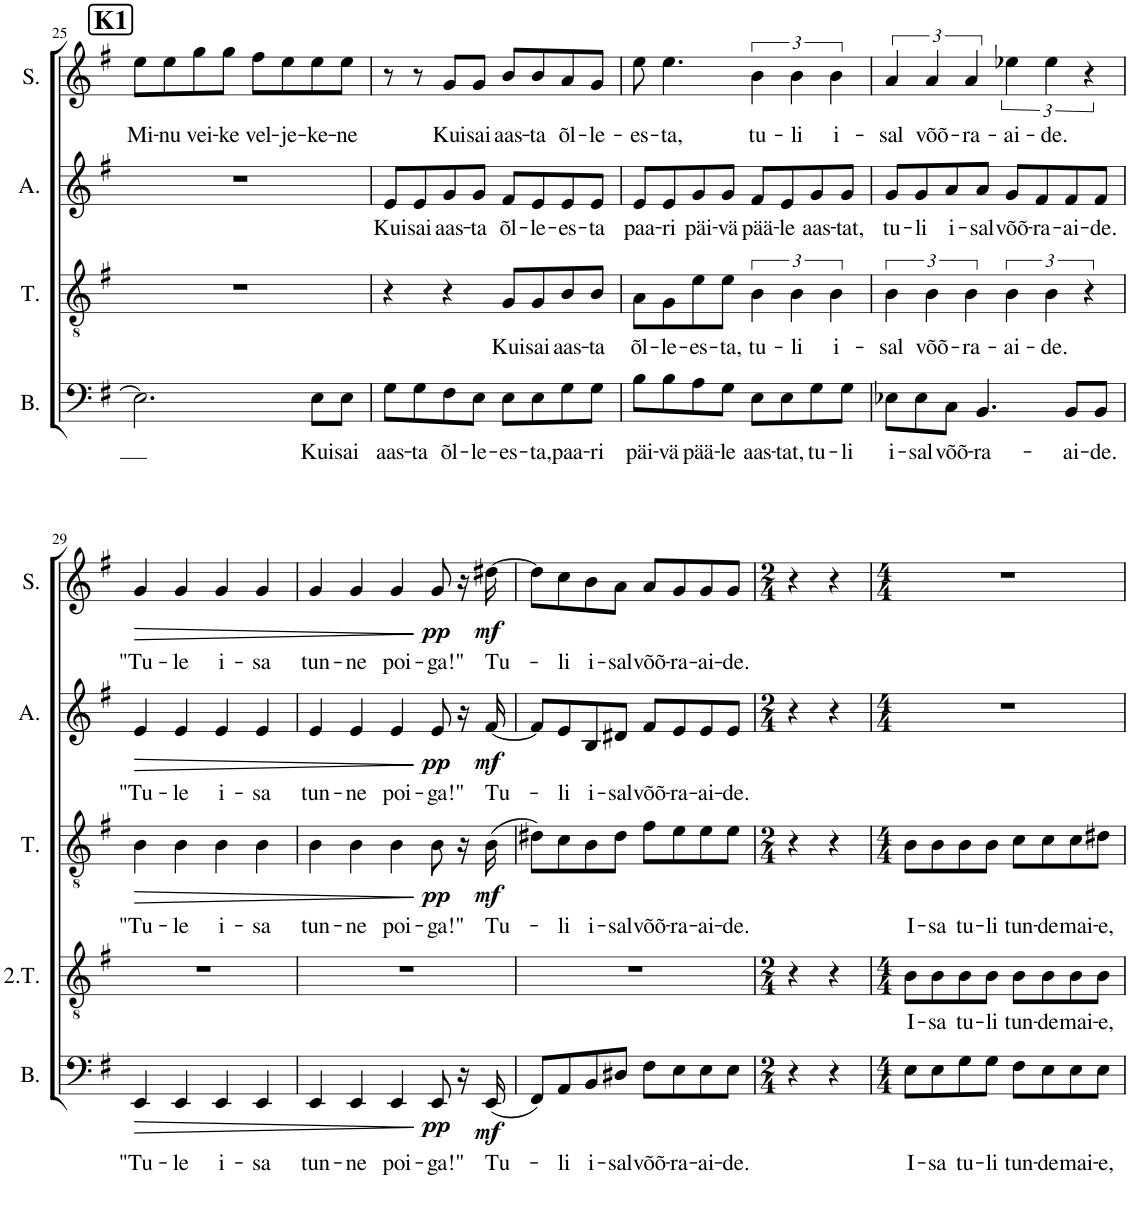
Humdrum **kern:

**kern	**text	**dynam	**kern	**text	**kern	**text	**dynam	**kern	**text	**dynam	**kern	**text	**dynam
*part5	*part5	*part5	*part4	*part4	*part3	*part3	*part3	*part2	*part2	*part2	*part1	*part1	*part1
*staff5	*staff5	*staff5	*staff4	*staff4	*staff3	*staff3	*staff3	*staff2	*staff2	*staff2	*staff1	*staff1	*staff1
*I"Bass	*	*	*I"Tenor	*	*I"Tenor	*	*	*I"Alto	*	*	*I"Soprano	*	*
*I'B.	*	*	*I'2.T.	*	*I'T.	*	*	*I'A.	*	*	*I'S.	*	*
!!LO:PB:g=z
*clefF4	*	*	*clefGv2	*	*clefGv2	*	*	*clefG2	*	*	*clefG2	*	*
*	*	*	*	*	*	*	*	*Trd1c2	*	*	*	*	*
*k[f#]	*	*	*k[f#]	*	*k[f#]	*	*	*k[f#]	*	*	*k[f#]	*	*
*M4/4	*	*	*M4/4	*	*M4/4	*	*	*M4/4	*	*	*M4/4	*	*
!!LO:REH:place=s1:a:B:cj:fs=14:t=K1
=25	=25	=25	=25	=25	=25	=25	=25	=25	=25	=25	=25	=25	=25
!	!	!	!	!	!	!	!	!	!	!	!	!LO:LY:b	!
2.E\]	.	.	1r	.	1r	.	.	1r	.	.	8ee\L	Mi-	.
!	!	!	!	!	!	!	!	!	!	!	!	!LO:LY:b	!
.	.	.	.	.	.	.	.	.	.	.	8ee\	-nu	.
!	!	!	!	!	!	!	!	!	!	!	!	!LO:LY:b	!
.	.	.	.	.	.	.	.	.	.	.	8gg\	vei-	.
!	!	!	!	!	!	!	!	!	!	!	!	!LO:LY:b	!
.	.	.	.	.	.	.	.	.	.	.	8gg\J	-ke	.
!	!	!	!	!	!	!	!	!	!	!	!	!LO:LY:b	!
.	.	.	.	.	.	.	.	.	.	.	8ff#\L	vel-	.
!	!	!	!	!	!	!	!	!	!	!	!	!LO:LY:b	!
.	.	.	.	.	.	.	.	.	.	.	8ee\	-je-	.
!	!LO:LY:b	!	!	!	!	!	!	!	!	!	!	!LO:LY:b	!
8E\L	Kui	.	.	.	.	.	.	.	.	.	8ee\	-ke-	.
!	!LO:LY:b	!	!	!	!	!	!	!	!	!	!	!LO:LY:b	!
8E\J	sai	.	.	.	.	.	.	.	.	.	8ee\J	-ne	.
=26	=26	=26	=26	=26	=26	=26	=26	=26	=26	=26	=26	=26	=26
!	!LO:LY:b	!	!	!	!	!	!	!	!LO:LY:b	!	!	!	!
8G\L	aas-	.	1r	.	4r	.	.	8e/L	Kui	.	8r	.	.
!	!LO:LY:b	!	!	!	!	!	!	!	!LO:LY:b	!	!	!	!
8G\	-ta	.	.	.	.	.	.	8e/	sai	.	8r	.	.
!	!LO:LY:b	!	!	!	!	!	!	!	!LO:LY:b	!	!	!LO:LY:b	!
8F#\	õl-	.	.	.	4r	.	.	8g/	aas-	.	8g/L	Kui	.
!	!LO:LY:b	!	!	!	!	!	!	!	!LO:LY:b	!	!	!LO:LY:b	!
8E\J	-le-	.	.	.	.	.	.	8g/J	-ta	.	8g/J	sai	.
!	!LO:LY:b	!	!	!	!	!LO:LY:b	!	!	!LO:LY:b	!	!	!LO:LY:b	!
8E\L	-es-	.	.	.	8G/L	Kui	.	8f#/L	õl-	.	8b/L	aas-	.
!	!LO:LY:b	!	!	!	!	!LO:LY:b	!	!	!LO:LY:b	!	!	!LO:LY:b	!
8E\	-ta,	.	.	.	8G/	sai	.	8e/	-le-	.	8b/	-ta	.
!	!LO:LY:b	!	!	!	!	!LO:LY:b	!	!	!LO:LY:b	!	!	!LO:LY:b	!
8G\	paa-	.	.	.	8B/	aas-	.	8e/	-es-	.	8a/	õl-	.
!	!LO:LY:b	!	!	!	!	!LO:LY:b	!	!	!LO:LY:b	!	!	!LO:LY:b	!
8G\J	-ri	.	.	.	8B/J	-ta	.	8e/J	-ta	.	8g/J	-le-	.
=27	=27	=27	=27	=27	=27	=27	=27	=27	=27	=27	=27	=27	=27
!	!LO:LY:b	!	!	!	!	!LO:LY:b	!	!	!LO:LY:b	!	!	!LO:LY:b	!
8B\L	päi-	.	1r	.	8A\L	õl-	.	8e/L	paa-	.	8ee\	-es-	.
!	!LO:LY:b	!	!	!	!	!LO:LY:b	!	!	!LO:LY:b	!	!	!LO:LY:b	!
8B\	-vä	.	.	.	8G\	-le-	.	8e/	-ri	.	4.ee\	-ta,	.
!	!LO:LY:b	!	!	!	!	!LO:LY:b	!	!	!LO:LY:b	!	!	!	!
8A\	pää-	.	.	.	8e\	-es-	.	8g/	päi-	.	.	.	.
!	!LO:LY:b	!	!	!	!	!LO:LY:b	!	!	!LO:LY:b	!	!	!	!
8G\J	-le	.	.	.	8e\J	-ta,	.	8g/J	-vä	.	.	.	.
!	!LO:LY:b	!	!	!	!	!LO:LY:b	!	!	!LO:LY:b	!	!	!LO:LY:b	!
8E\L	aas-	.	.	.	6B\	tu-	.	8f#/L	pää-	.	6b\	tu-	.
!	!LO:LY:b	!	!	!	!	!	!	!	!LO:LY:b	!	!	!	!
8E\	-tat,	.	.	.	.	.	.	8e/	-le	.	.	.	.
!	!	!	!	!	!	!LO:LY:b	!	!	!	!	!	!LO:LY:b	!
.	.	.	.	.	6B\	-li	.	.	.	.	6b\	-li	.
!	!LO:LY:b	!	!	!	!	!	!	!	!LO:LY:b	!	!	!	!
8G\	tu-	.	.	.	.	.	.	8g/	aas-	.	.	.	.
!	!	!	!	!	!	!LO:LY:b	!	!	!	!	!	!LO:LY:b	!
.	.	.	.	.	6B\	i-	.	.	.	.	6b\	i-	.
!	!LO:LY:b	!	!	!	!	!	!	!	!LO:LY:b	!	!	!	!
8G\J	-li	.	.	.	.	.	.	8g/J	-tat,	.	.	.	.
=28	=28	=28	=28	=28	=28	=28	=28	=28	=28	=28	=28	=28	=28
!	!LO:LY:b	!	!	!	!	!LO:LY:b	!	!	!LO:LY:b	!	!	!LO:LY:b	!
8E-X\L	i-	.	1r	.	6B\	-sal	.	8g/L	tu-	.	6a/	-sal	.
!	!LO:LY:b	!	!	!	!	!	!	!	!LO:LY:b	!	!	!	!
8E-\	-sal	.	.	.	.	.	.	8g/	-li	.	.	.	.
!	!	!	!	!	!	!LO:LY:b	!	!	!	!	!	!LO:LY:b	!
.	.	.	.	.	6B\	võõ-	.	.	.	.	6a/	võõ-	.
!	!LO:LY:b	!	!	!	!	!	!	!	!LO:LY:b	!	!	!	!
8C\J	võõ-	.	.	.	.	.	.	8a/	i-	.	.	.	.
!	!	!	!	!	!	!LO:LY:b	!	!	!	!	!	!LO:LY:b	!
.	.	.	.	.	6B\	-ra-	.	.	.	.	6a/	-ra-	.
!	!LO:LY:b	!	!	!	!	!	!	!	!LO:LY:b	!	!	!	!
4.BB/	-ra-	.	.	.	.	.	.	8a/J	-sal	.	.	.	.
!	!	!	!	!	!	!LO:LY:b	!	!	!LO:LY:b	!	!	!LO:LY:b	!
.	.	.	.	.	6B\	-ai-	.	8g/L	võõ-	.	6ee-X\	-ai-	.
!	!	!	!	!	!	!	!	!	!LO:LY:b	!	!	!	!
.	.	.	.	.	.	.	.	8f#/	-ra-	.	.	.	.
!	!	!	!	!	!	!LO:LY:b	!	!	!	!	!	!LO:LY:b	!
.	.	.	.	.	6B\	-de.	.	.	.	.	6ee-\	-de.	.
!	!LO:LY:b	!	!	!	!	!	!	!	!LO:LY:b	!	!	!	!
8BB/L	-ai-	.	.	.	.	.	.	8f#/	-ai-	.	.	.	.
.	.	.	.	.	6r	.	.	.	.	.	6r	.	.
!	!LO:LY:b	!	!	!	!	!	!	!	!LO:LY:b	!	!	!	!
8BB/J	-de.	.	.	.	.	.	.	8f#/J	-de.	.	.	.	.
!!LO:LB:g=z
=29	=29	=29	=29	=29	=29	=29	=29	=29	=29	=29	=29	=29	=29
!	!LO:LY:b	!LO:HP:b	!	!	!	!LO:LY:b	!LO:HP:b	!	!LO:LY:b	!LO:HP:b	!	!LO:LY:b	!LO:HP:b
4EE/	"Tu-	>	1r	.	4B\	"Tu-	>	4e/	"Tu-	>	4g/	"Tu-	>
!	!LO:LY:b	!	!	!	!	!LO:LY:b	!	!	!LO:LY:b	!	!	!LO:LY:b	!
4EE/	-le	.	.	.	4B\	-le	.	4e/	-le	.	4g/	-le	.
!	!LO:LY:b	!	!	!	!	!LO:LY:b	!	!	!LO:LY:b	!	!	!LO:LY:b	!
4EE/	i-	.	.	.	4B\	i-	.	4e/	i-	.	4g/	i-	.
!	!LO:LY:b	!	!	!	!	!LO:LY:b	!	!	!LO:LY:b	!	!	!LO:LY:b	!
4EE/	-sa	.	.	.	4B\	-sa	.	4e/	-sa	.	4g/	-sa	.
=30	=30	=30	=30	=30	=30	=30	=30	=30	=30	=30	=30	=30	=30
!	!LO:LY:b	!	!	!	!	!LO:LY:b	!	!	!LO:LY:b	!	!	!LO:LY:b	!
4EE/	tun-	.	1r	.	4B\	tun-	.	4e/	tun-	.	4g/	tun-	.
!	!LO:LY:b	!	!	!	!	!LO:LY:b	!	!	!LO:LY:b	!	!	!LO:LY:b	!
4EE/	-ne	.	.	.	4B\	-ne	.	4e/	-ne	.	4g/	-ne	.
!	!LO:LY:b	!	!	!	!	!LO:LY:b	!	!	!LO:LY:b	!	!	!LO:LY:b	!
4EE/	poi-	.	.	.	4B\	poi-	.	4e/	poi-	.	4g/	poi-	.
!	!LO:LY:b	!LO:DY:n=1:b	!	!	!	!LO:LY:b	!LO:DY:n=1:b	!	!LO:LY:b	!LO:DY:n=1:b	!	!LO:LY:b	!LO:DY:n=1:b
8EE/	-ga!"	] pp	.	.	8B\	-ga!"	] pp	8e/	-ga!"	] pp	8g/	-ga!"	] pp
16r	.	.	.	.	16r	.	.	16r	.	.	16r	.	.
!	!LO:LY:b	!LO:DY:n=2:b	!	!	!	!LO:LY:b	!LO:DY:n=2:b	!	!LO:LY:b	!LO:DY:n=2:b	!	!LO:LY:b	!LO:DY:n=2:b
(16EE/	Tu-	mf	.	.	(16B\	Tu-	mf	[16f#/	Tu-	mf	[16dd#X\	Tu-	mf
=31	=31	=31	=31	=31	=31	=31	=31	=31	=31	=31	=31	=31	=31
8FF#/L)	.	.	1r	.	8d#X\L)	.	.	8f#/L]	.	.	8dd#\L]	.	.
!	!LO:LY:b	!	!	!	!	!LO:LY:b	!	!	!LO:LY:b	!	!	!LO:LY:b	!
8AA/	-li	.	.	.	8c\	-li	.	8e/	-li	.	8cc\	-li	.
!	!LO:LY:b	!	!	!	!	!LO:LY:b	!	!	!LO:LY:b	!	!	!LO:LY:b	!
8BB/	i-	.	.	.	8B\	i-	.	8B/	i-	.	8b\	i-	.
!	!LO:LY:b	!	!	!	!	!LO:LY:b	!	!	!LO:LY:b	!	!	!LO:LY:b	!
8D#X/J	-sal	.	.	.	8d#\J	-sal	.	8d#X/J	-sal	.	8a\J	-sal	.
!	!LO:LY:b	!	!	!	!	!LO:LY:b	!	!	!LO:LY:b	!	!	!LO:LY:b	!
8F#\L	võõ-	.	.	.	8f#\L	võõ-	.	8f#/L	võõ-	.	8a/L	võõ-	.
!	!LO:LY:b	!	!	!	!	!LO:LY:b	!	!	!LO:LY:b	!	!	!LO:LY:b	!
8E\	-ra-	.	.	.	8e\	-ra-	.	8e/	-ra-	.	8g/	-ra-	.
!	!LO:LY:b	!	!	!	!	!LO:LY:b	!	!	!LO:LY:b	!	!	!LO:LY:b	!
8E\	-ai-	.	.	.	8e\	-ai-	.	8e/	-ai-	.	8g/	-ai-	.
!	!LO:LY:b	!	!	!	!	!LO:LY:b	!	!	!LO:LY:b	!	!	!LO:LY:b	!
8E\J	-de.	.	.	.	8e\J	-de.	.	8e/J	-de.	.	8g/J	-de.	.
=32	=32	=32	=32	=32	=32	=32	=32	=32	=32	=32	=32	=32	=32
*M2/4	*	*	*M2/4	*	*M2/4	*	*	*M2/4	*	*	*M2/4	*	*
4r	.	.	4r	.	4r	.	.	4r	.	.	4r	.	.
4r	.	.	4r	.	4r	.	.	4r	.	.	4r	.	.
=33	=33	=33	=33	=33	=33	=33	=33	=33	=33	=33	=33	=33	=33
*M4/4	*	*	*M4/4	*	*M4/4	*	*	*M4/4	*	*	*M4/4	*	*
!	!LO:LY:b	!	!	!LO:LY:b	!	!LO:LY:b	!	!	!	!	!	!	!
8E\L	I-	.	8B\L	I-	8B\L	I-	.	1r	.	.	1r	.	.
!	!LO:LY:b	!	!	!LO:LY:b	!	!LO:LY:b	!	!	!	!	!	!	!
8E\	-sa	.	8B\	-sa	8B\	-sa	.	.	.	.	.	.	.
!	!LO:LY:b	!	!	!LO:LY:b	!	!LO:LY:b	!	!	!	!	!	!	!
8G\	tu-	.	8B\	tu-	8B\	tu-	.	.	.	.	.	.	.
!	!LO:LY:b	!	!	!LO:LY:b	!	!LO:LY:b	!	!	!	!	!	!	!
8G\J	-li	.	8B\J	-li	8B\J	-li	.	.	.	.	.	.	.
!	!LO:LY:b	!	!	!LO:LY:b	!	!LO:LY:b	!	!	!	!	!	!	!
8F#\L	tun-	.	8B\L	tun-	8c\L	tun-	.	.	.	.	.	.	.
!	!LO:LY:b	!	!	!LO:LY:b	!	!LO:LY:b	!	!	!	!	!	!	!
8E\	-de	.	8B\	-de	8c\	-de	.	.	.	.	.	.	.
!	!LO:LY:b	!	!	!LO:LY:b	!	!LO:LY:b	!	!	!	!	!	!	!
8E\	mai-	.	8B\	mai-	8c\	mai-	.	.	.	.	.	.	.
!	!LO:LY:b	!	!	!LO:LY:b	!	!LO:LY:b	!	!	!	!	!	!	!
8E\J	-e,	.	8B\J	-e,	8d#X\J	-e,	.	.	.	.	.	.	.
=	=	=	=	=	=	=	=	=	=	=	=	=	=
*-	*-	*-	*-	*-	*-	*-	*-	*-	*-	*-	*-	*-	*-
